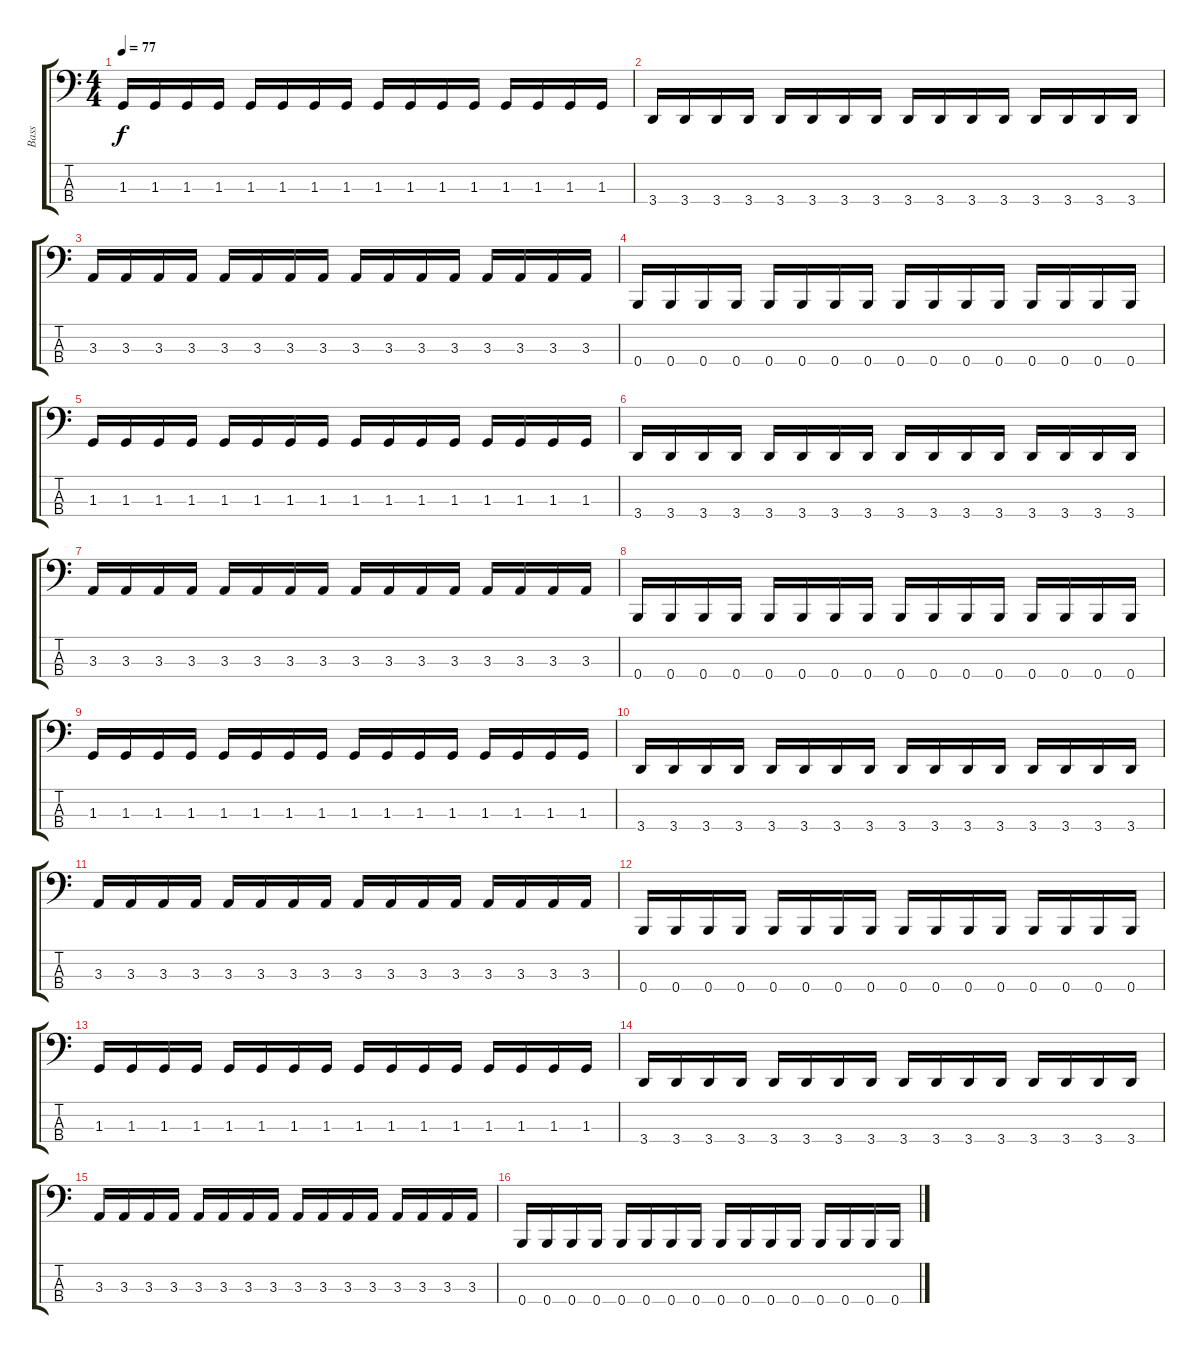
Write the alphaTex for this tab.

\track ("Bass" "Bass") {instrument electricbassfinger}
\staff {score tabs}
\tuning (E2 B1 Gb1 B0) {hide}
\ts (4 4)
\tempo 77
\clef f4
\ks c
1.3.16{dy f} 1.3.16 1.3.16 1.3.16 1.3.16 1.3.16 1.3.16 1.3.16 1.3.16 1.3.16 1.3.16 1.3.16 1.3.16 1.3.16 1.3.16 1.3.16 |
3.4.16 3.4.16 3.4.16 3.4.16 3.4.16 3.4.16 3.4.16 3.4.16 3.4.16 3.4.16 3.4.16 3.4.16 3.4.16 3.4.16 3.4.16 3.4.16 |
3.3.16 3.3.16 3.3.16 3.3.16 3.3.16 3.3.16 3.3.16 3.3.16 3.3.16 3.3.16 3.3.16 3.3.16 3.3.16 3.3.16 3.3.16 3.3.16 |
0.4.16 0.4.16 0.4.16 0.4.16 0.4.16 0.4.16 0.4.16 0.4.16 0.4.16 0.4.16 0.4.16 0.4.16 0.4.16 0.4.16 0.4.16 0.4.16 |
1.3.16 1.3.16 1.3.16 1.3.16 1.3.16 1.3.16 1.3.16 1.3.16 1.3.16 1.3.16 1.3.16 1.3.16 1.3.16 1.3.16 1.3.16 1.3.16 |
3.4.16 3.4.16 3.4.16 3.4.16 3.4.16 3.4.16 3.4.16 3.4.16 3.4.16 3.4.16 3.4.16 3.4.16 3.4.16 3.4.16 3.4.16 3.4.16 |
3.3.16 3.3.16 3.3.16 3.3.16 3.3.16 3.3.16 3.3.16 3.3.16 3.3.16 3.3.16 3.3.16 3.3.16 3.3.16 3.3.16 3.3.16 3.3.16 |
0.4.16 0.4.16 0.4.16 0.4.16 0.4.16 0.4.16 0.4.16 0.4.16 0.4.16 0.4.16 0.4.16 0.4.16 0.4.16 0.4.16 0.4.16 0.4.16 |
1.3.16 1.3.16 1.3.16 1.3.16 1.3.16 1.3.16 1.3.16 1.3.16 1.3.16 1.3.16 1.3.16 1.3.16 1.3.16 1.3.16 1.3.16 1.3.16 |
3.4.16 3.4.16 3.4.16 3.4.16 3.4.16 3.4.16 3.4.16 3.4.16 3.4.16 3.4.16 3.4.16 3.4.16 3.4.16 3.4.16 3.4.16 3.4.16 |
3.3.16 3.3.16 3.3.16 3.3.16 3.3.16 3.3.16 3.3.16 3.3.16 3.3.16 3.3.16 3.3.16 3.3.16 3.3.16 3.3.16 3.3.16 3.3.16 |
0.4.16 0.4.16 0.4.16 0.4.16 0.4.16 0.4.16 0.4.16 0.4.16 0.4.16 0.4.16 0.4.16 0.4.16 0.4.16 0.4.16 0.4.16 0.4.16 |
1.3.16 1.3.16 1.3.16 1.3.16 1.3.16 1.3.16 1.3.16 1.3.16 1.3.16 1.3.16 1.3.16 1.3.16 1.3.16 1.3.16 1.3.16 1.3.16 |
3.4.16 3.4.16 3.4.16 3.4.16 3.4.16 3.4.16 3.4.16 3.4.16 3.4.16 3.4.16 3.4.16 3.4.16 3.4.16 3.4.16 3.4.16 3.4.16 |
3.3.16 3.3.16 3.3.16 3.3.16 3.3.16 3.3.16 3.3.16 3.3.16 3.3.16 3.3.16 3.3.16 3.3.16 3.3.16 3.3.16 3.3.16 3.3.16 |
0.4.16 0.4.16 0.4.16 0.4.16 0.4.16 0.4.16 0.4.16 0.4.16 0.4.16 0.4.16 0.4.16 0.4.16 0.4.16 0.4.16 0.4.16 0.4.16
